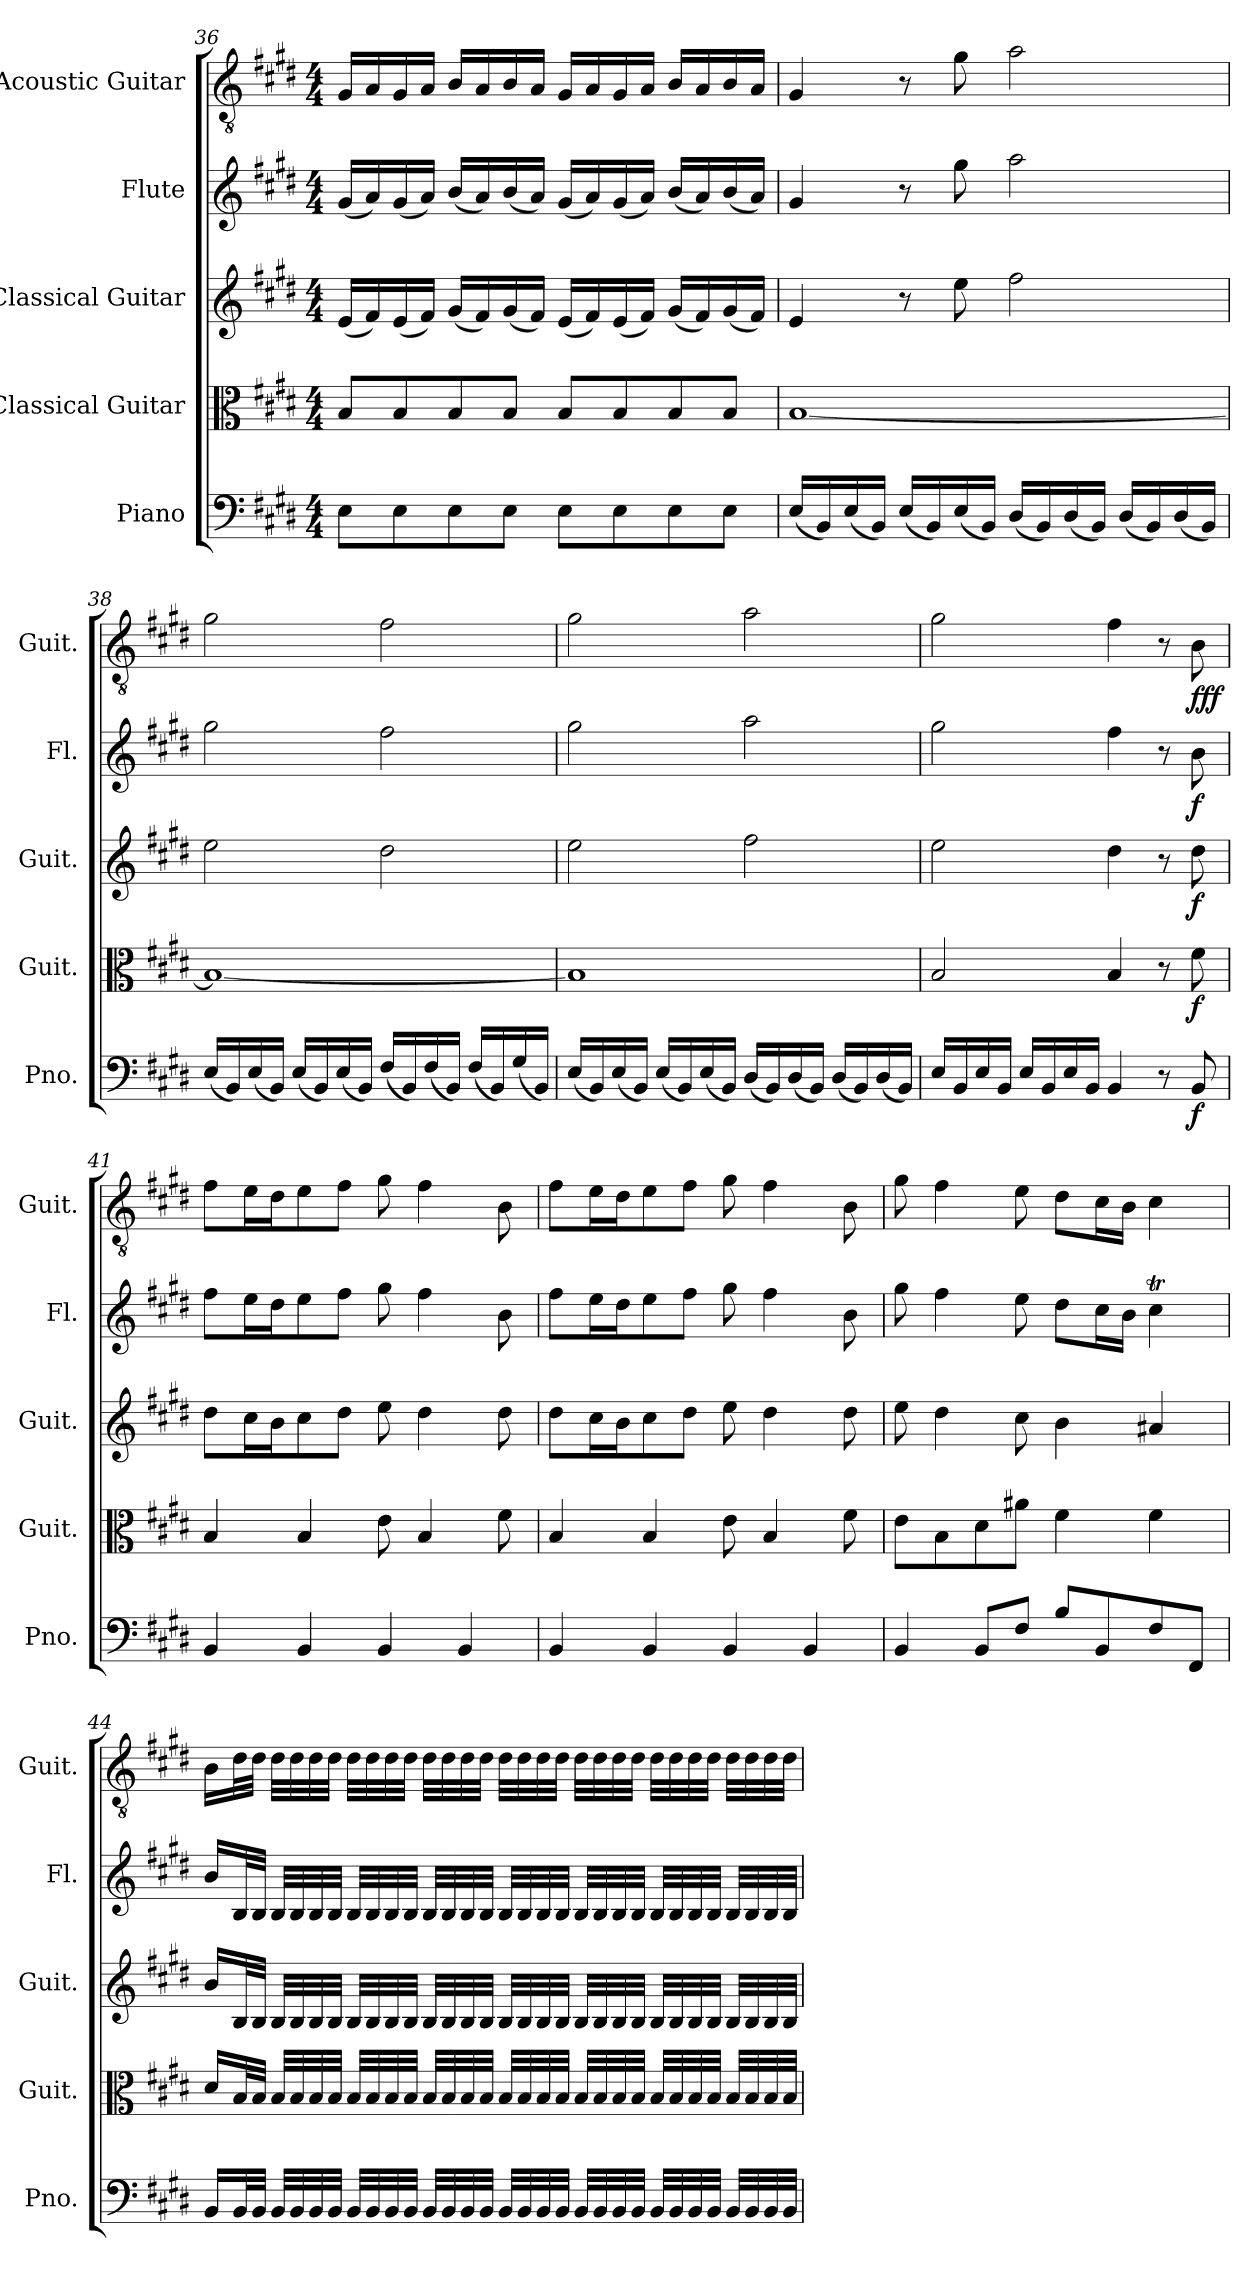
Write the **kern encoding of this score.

**kern	**dynam	**kern	**dynam	**kern	**dynam	**kern	**dynam	**kern	**dynam
*part5	*part5	*part4	*part4	*part3	*part3	*part2	*part2	*part1	*part1
*staff5	*staff5	*staff4	*staff4	*staff3	*staff3	*staff2	*staff2	*staff1	*staff1
*I"Piano	*	*I"Classical Guitar	*	*I"Classical Guitar	*	*I"Flute	*	*I"Acoustic Guitar	*
*I'Pno.	*	*I'Guit.	*	*I'Guit.	*	*I'Fl.	*	*I'Guit.	*
*clefF4	*	*clefC3	*	*clefG2	*	*clefG2	*	*clefGv2	*
*k[f#c#g#d#]	*	*k[f#c#g#d#]	*	*k[f#c#g#d#]	*	*k[f#c#g#d#]	*	*k[f#c#g#d#]	*
*E:	*	*E:	*	*E:	*	*E:	*	*E:	*
*M4/4	*	*M4/4	*	*M4/4	*	*M4/4	*	*M4/4	*
=36	=36	=36	=36	=36	=36	=36	=36	=36	=36
8E\L	.	8B/L	.	(<16e/LL	.	(<16g#/LL	.	16G#/LL	.
.	.	.	.	16f#/)	.	16a/)	.	16A/	.
8E\	.	8B/	.	(<16e/	.	(<16g#/	.	16G#/	.
.	.	.	.	16f#/JJ)	.	16a/JJ)	.	16A/JJ	.
8E\	.	8B/	.	(<16g#/LL	.	(<16b/LL	.	16B/LL	.
.	.	.	.	16f#/)	.	16a/)	.	16A/	.
8E\J	.	8B/J	.	(<16g#/	.	(<16b/	.	16B/	.
.	.	.	.	16f#/JJ)	.	16a/JJ)	.	16A/JJ	.
8E\L	.	8B/L	.	(<16e/LL	.	(<16g#/LL	.	16G#/LL	.
.	.	.	.	16f#/)	.	16a/)	.	16A/	.
8E\	.	8B/	.	(<16e/	.	(<16g#/	.	16G#/	.
.	.	.	.	16f#/JJ)	.	16a/JJ)	.	16A/JJ	.
8E\	.	8B/	.	(<16g#/LL	.	(<16b/LL	.	16B/LL	.
.	.	.	.	16f#/)	.	16a/)	.	16A/	.
8E\J	.	8B/J	.	(<16g#/	.	(<16b/	.	16B/	.
.	.	.	.	16f#/JJ)	.	16a/JJ)	.	16A/JJ	.
!!LO:PB:g=z
=37	=37	=37	=37	=37	=37	=37	=37	=37	=37
(<16E/LL	.	[1B	.	4e/	.	4g#/	.	4G#/	.
16BB/)	.	.	.	.	.	.	.	.	.
(<16E/	.	.	.	.	.	.	.	.	.
16BB/JJ)	.	.	.	.	.	.	.	.	.
(<16E/LL	.	.	.	8r	.	8r	.	8r	.
16BB/)	.	.	.	.	.	.	.	.	.
(<16E/	.	.	.	8ee\	.	8gg#\	.	8g#\	.
16BB/JJ)	.	.	.	.	.	.	.	.	.
(<16D#/LL	.	.	.	2ff#\	.	2aa\	.	2a\	.
16BB/)	.	.	.	.	.	.	.	.	.
(<16D#/	.	.	.	.	.	.	.	.	.
16BB/JJ)	.	.	.	.	.	.	.	.	.
(<16D#/LL	.	.	.	.	.	.	.	.	.
16BB/)	.	.	.	.	.	.	.	.	.
(<16D#/	.	.	.	.	.	.	.	.	.
16BB/JJ)	.	.	.	.	.	.	.	.	.
=38	=38	=38	=38	=38	=38	=38	=38	=38	=38
(<16E/LL	.	1B_	.	2ee\	.	2gg#\	.	2g#\	.
16BB/)	.	.	.	.	.	.	.	.	.
(<16E/	.	.	.	.	.	.	.	.	.
16BB/JJ)	.	.	.	.	.	.	.	.	.
(<16E/LL	.	.	.	.	.	.	.	.	.
16BB/)	.	.	.	.	.	.	.	.	.
(<16E/	.	.	.	.	.	.	.	.	.
16BB/JJ)	.	.	.	.	.	.	.	.	.
(<16F#/LL	.	.	.	2dd#\	.	2ff#\	.	2f#\	.
16BB/)	.	.	.	.	.	.	.	.	.
(<16F#/	.	.	.	.	.	.	.	.	.
16BB/JJ)	.	.	.	.	.	.	.	.	.
(<16F#/LL	.	.	.	.	.	.	.	.	.
16BB/)	.	.	.	.	.	.	.	.	.
(<16G#/	.	.	.	.	.	.	.	.	.
16BB/JJ)	.	.	.	.	.	.	.	.	.
!!LO:LB:g=z
=39	=39	=39	=39	=39	=39	=39	=39	=39	=39
(<16E/LL	.	1B]	.	2ee\	.	2gg#\	.	2g#\	.
16BB/)	.	.	.	.	.	.	.	.	.
(<16E/	.	.	.	.	.	.	.	.	.
16BB/JJ)	.	.	.	.	.	.	.	.	.
(<16E/LL	.	.	.	.	.	.	.	.	.
16BB/)	.	.	.	.	.	.	.	.	.
(<16E/	.	.	.	.	.	.	.	.	.
16BB/JJ)	.	.	.	.	.	.	.	.	.
(<16D#/LL	.	.	.	2ff#\	.	2aa\	.	2a\	.
16BB/)	.	.	.	.	.	.	.	.	.
(<16D#/	.	.	.	.	.	.	.	.	.
16BB/JJ)	.	.	.	.	.	.	.	.	.
(<16D#/LL	.	.	.	.	.	.	.	.	.
16BB/)	.	.	.	.	.	.	.	.	.
(<16D#/	.	.	.	.	.	.	.	.	.
16BB/JJ)	.	.	.	.	.	.	.	.	.
=40	=40	=40	=40	=40	=40	=40	=40	=40	=40
16E/LL	.	2B/	.	2ee\	.	2gg#\	.	2g#\	.
16BB/	.	.	.	.	.	.	.	.	.
16E/	.	.	.	.	.	.	.	.	.
16BB/JJ	.	.	.	.	.	.	.	.	.
16E/LL	.	.	.	.	.	.	.	.	.
16BB/	.	.	.	.	.	.	.	.	.
16E/	.	.	.	.	.	.	.	.	.
16BB/JJ	.	.	.	.	.	.	.	.	.
4BB/	.	4B/	.	4dd#\	.	4ff#\	.	4f#\	.
8r	.	8r	.	8r	.	8r	.	8r	.
!	!LO:DY:b	!	!LO:DY:b	!	!LO:DY:b	!	!LO:DY:b	!	!LO:DY:b
8BB/	f	8f#\	f	8dd#\	f	8b\	f	8B\	fff
=41	=41	=41	=41	=41	=41	=41	=41	=41	=41
4BB/	.	4B/	.	8dd#\L	.	8ff#\L	.	8f#\L	.
.	.	.	.	16cc#\L	.	16ee\L	.	16e\L	.
.	.	.	.	16b\J	.	16dd#\J	.	16d#\J	.
4BB/	.	4B/	.	8cc#\	.	8ee\	.	8e\	.
.	.	.	.	8dd#\J	.	8ff#\J	.	8f#\J	.
4BB/	.	8e\	.	8ee\	.	8gg#\	.	8g#\	.
.	.	4B/	.	4dd#\	.	4ff#\	.	4f#\	.
4BB/	.	.	.	.	.	.	.	.	.
.	.	8f#\	.	8dd#\	.	8b\	.	8B\	.
!!LO:PB:g=z
=42	=42	=42	=42	=42	=42	=42	=42	=42	=42
4BB/	.	4B/	.	8dd#\L	.	8ff#\L	.	8f#\L	.
.	.	.	.	16cc#\L	.	16ee\L	.	16e\L	.
.	.	.	.	16b\J	.	16dd#\J	.	16d#\J	.
4BB/	.	4B/	.	8cc#\	.	8ee\	.	8e\	.
.	.	.	.	8dd#\J	.	8ff#\J	.	8f#\J	.
4BB/	.	8e\	.	8ee\	.	8gg#\	.	8g#\	.
.	.	4B/	.	4dd#\	.	4ff#\	.	4f#\	.
4BB/	.	.	.	.	.	.	.	.	.
.	.	8f#\	.	8dd#\	.	8b\	.	8B\	.
=43	=43	=43	=43	=43	=43	=43	=43	=43	=43
4BB/	.	8e\L	.	8ee\	.	8gg#\	.	8g#\	.
.	.	8B\	.	4dd#\	.	4ff#\	.	4f#\	.
8BB/L	.	8d#\	.	.	.	.	.	.	.
8F#/J	.	8a#X\J	.	8cc#\	.	8ee\	.	8e\	.
8B/L	.	4f#\	.	4b\	.	8dd#\L	.	8d#\L	.
8BB/	.	.	.	.	.	16cc#\L	.	16c#\L	.
.	.	.	.	.	.	16b\JJ	.	16B\JJ	.
8F#/	.	4f#\	.	4a#X/	.	4cc#T\	.	4c#\	.
8FF#/J	.	.	.	.	.	.	.	.	.
!!LO:LB:g=z
=44	=44	=44	=44	=44	=44	=44	=44	=44	=44
16BB/LL	.	16d#/LL	.	16b/LL	.	16b/LL	.	16B\LL	.
32BB/L	.	32B/L	.	32B/L	.	32B/L	.	32d#\L	.
32BB/JJJ	.	32B/JJJ	.	32B/JJJ	.	32B/JJJ	.	32d#\JJJ	.
32BB/LLL	.	32B/LLL	.	32B/LLL	.	32B/LLL	.	32d#\LLL	.
32BB/	.	32B/	.	32B/	.	32B/	.	32d#\	.
32BB/	.	32B/	.	32B/	.	32B/	.	32d#\	.
32BB/JJJ	.	32B/JJJ	.	32B/JJJ	.	32B/JJJ	.	32d#\JJJ	.
32BB/LLL	.	32B/LLL	.	32B/LLL	.	32B/LLL	.	32d#\LLL	.
32BB/	.	32B/	.	32B/	.	32B/	.	32d#\	.
32BB/	.	32B/	.	32B/	.	32B/	.	32d#\	.
32BB/JJJ	.	32B/JJJ	.	32B/JJJ	.	32B/JJJ	.	32d#\JJJ	.
32BB/LLL	.	32B/LLL	.	32B/LLL	.	32B/LLL	.	32d#\LLL	.
32BB/	.	32B/	.	32B/	.	32B/	.	32d#\	.
32BB/	.	32B/	.	32B/	.	32B/	.	32d#\	.
32BB/JJJ	.	32B/JJJ	.	32B/JJJ	.	32B/JJJ	.	32d#\JJJ	.
32BB/LLL	.	32B/LLL	.	32B/LLL	.	32B/LLL	.	32d#\LLL	.
32BB/	.	32B/	.	32B/	.	32B/	.	32d#\	.
32BB/	.	32B/	.	32B/	.	32B/	.	32d#\	.
32BB/JJJ	.	32B/JJJ	.	32B/JJJ	.	32B/JJJ	.	32d#\JJJ	.
32BB/LLL	.	32B/LLL	.	32B/LLL	.	32B/LLL	.	32d#\LLL	.
32BB/	.	32B/	.	32B/	.	32B/	.	32d#\	.
32BB/	.	32B/	.	32B/	.	32B/	.	32d#\	.
32BB/JJJ	.	32B/JJJ	.	32B/JJJ	.	32B/JJJ	.	32d#\JJJ	.
32BB/LLL	.	32B/LLL	.	32B/LLL	.	32B/LLL	.	32d#\LLL	.
32BB/	.	32B/	.	32B/	.	32B/	.	32d#\	.
32BB/	.	32B/	.	32B/	.	32B/	.	32d#\	.
32BB/JJJ	.	32B/JJJ	.	32B/JJJ	.	32B/JJJ	.	32d#\JJJ	.
32BB/LLL	.	32B/LLL	.	32B/LLL	.	32B/LLL	.	32d#\LLL	.
32BB/	.	32B/	.	32B/	.	32B/	.	32d#\	.
32BB/	.	32B/	.	32B/	.	32B/	.	32d#\	.
32BB/JJJ	.	32B/JJJ	.	32B/JJJ	.	32B/JJJ	.	32d#\JJJ	.
=	=	=	=	=	=	=	=	=	=
*-	*-	*-	*-	*-	*-	*-	*-	*-	*-
